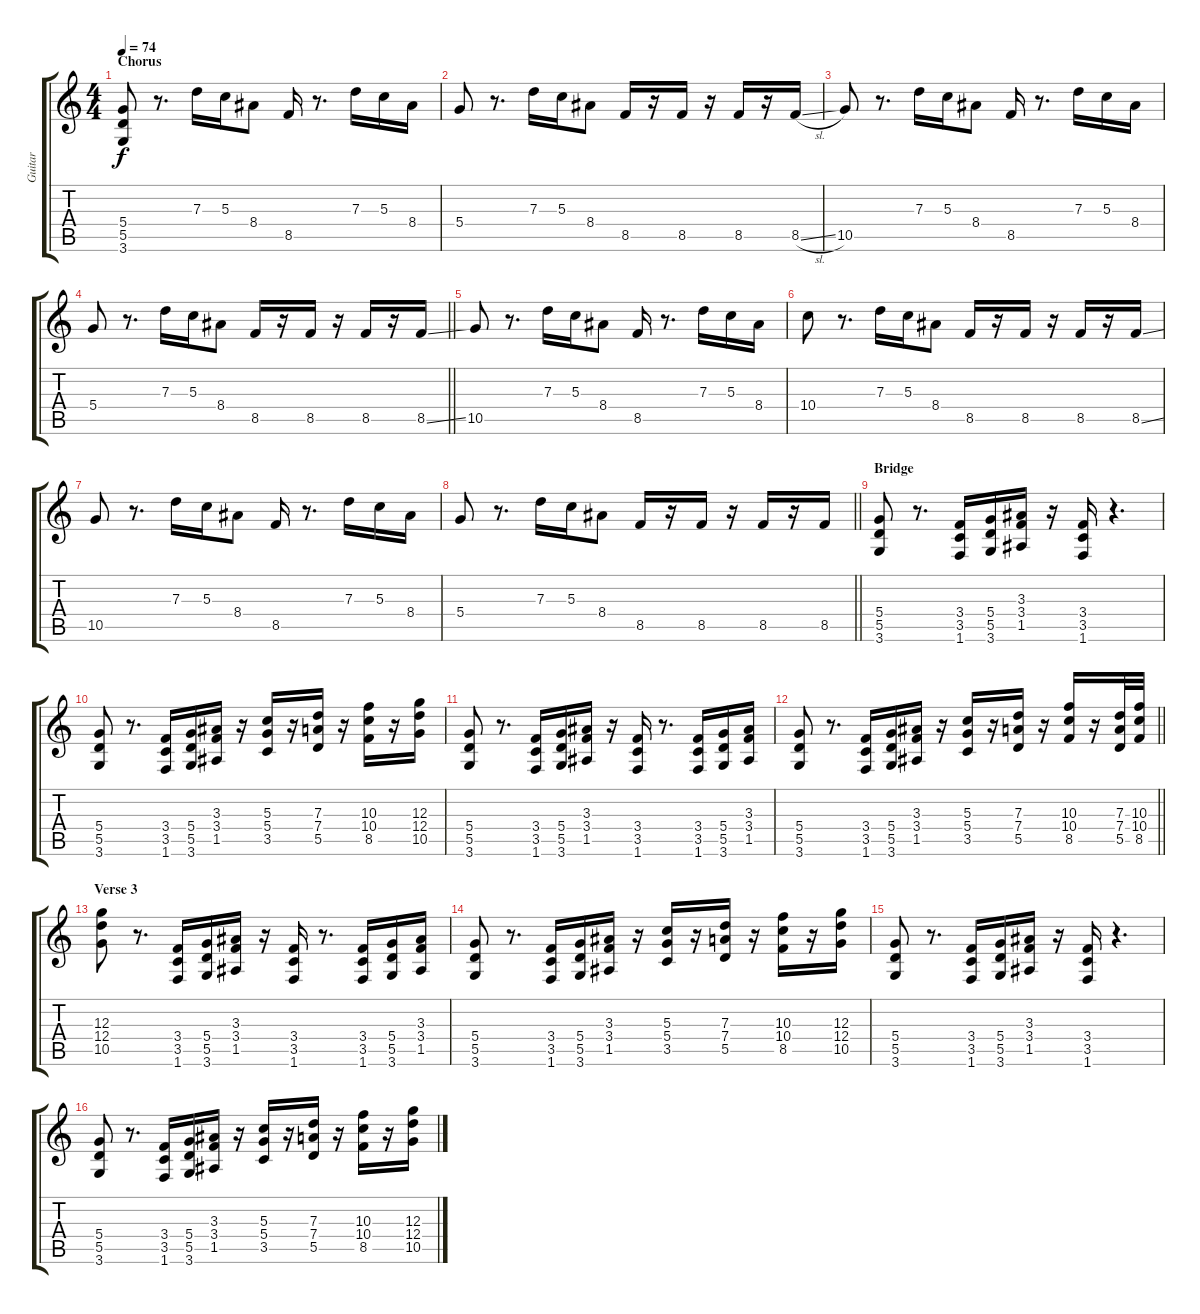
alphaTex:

\track ("Guitar" "Guitar") {instrument distortionguitar}
\staff {score tabs}
\tuning (E4 B3 G3 D3 A2 E2) {hide}
\ts (4 4)
\section ("" "Chorus")
\tempo 74
\clef g2
\ks c
(5.4 5.5 3.6).8{dy f} r.8{d} 7.3.16 5.3.16 8.4.8 8.5.16 r.8{d} 7.3.16 5.3.16 8.4.16 |
5.4.8 r.8{d} 7.3.16 5.3.16 8.4.8 8.5.16 r.16 8.5.16 r.16 8.5.16 r.16 8.5{sl}.16 |
10.5.8 r.8{d} 7.3.16 5.3.16 8.4.8 8.5.16 r.8{d} 7.3.16 5.3.16 8.4.16 |
\barLineRight lightlight
5.4.8 r.8{d} 7.3.16 5.3.16 8.4.8 8.5.16 r.16 8.5.16 r.16 8.5.16 r.16 8.5{ss}.16 |
10.5.8 r.8{d} 7.3.16 5.3.16 8.4.8 8.5.16 r.8{d} 7.3.16 5.3.16 8.4.16 |
10.4.8 r.8{d} 7.3.16 5.3.16 8.4.8 8.5.16 r.16 8.5.16 r.16 8.5.16 r.16 8.5{ss}.16 |
10.5.8 r.8{d} 7.3.16 5.3.16 8.4.8 8.5.16 r.8{d} 7.3.16 5.3.16 8.4.16 |
\barLineRight lightlight
5.4.8 r.8{d} 7.3.16 5.3.16 8.4.8 8.5.16 r.16 8.5.16 r.16 8.5.16 r.16 8.5.16 |
\section ("" "Bridge")
(5.4 5.5 3.6).8 r.8{d} (3.4 3.5 1.6).16 (5.4 5.5 3.6).16 (3.3 3.4 1.5).16 r.16 (3.4 3.5 1.6).16 r.4{d} |
(5.4 5.5 3.6).8 r.8{d} (3.4 3.5 1.6).16 (5.4 5.5 3.6).16 (3.3 3.4 1.5).16 r.16 (5.3 5.4 3.5).16 r.16 (7.3 7.4 5.5).16 r.16 (10.3 10.4 8.5).16 r.16 (12.3 12.4 10.5).16 |
(5.4 5.5 3.6).8 r.8{d} (3.4 3.5 1.6).16 (5.4 5.5 3.6).16 (3.3 3.4 1.5).16 r.16 (3.4 3.5 1.6).16 r.8{d} (3.4 3.5 1.6).16 (5.4 5.5 3.6).16 (3.3 3.4 1.5).16 |
\barLineRight lightlight
(5.4 5.5 3.6).8 r.8{d} (3.4 3.5 1.6).16 (5.4 5.5 3.6).16 (3.3 3.4 1.5).16 r.16 (5.3 5.4 3.5).16 r.16 (7.3 7.4 5.5).16 r.16 (10.3 10.4 8.5).16 r.16 (7.3 7.4 5.5).32 (10.3 10.4 8.5).32 |
\section ("" "Verse 3")
(12.3 12.4 10.5).8 r.8{d} (3.4 3.5 1.6).16 (5.4 5.5 3.6).16 (3.3 3.4 1.5).16 r.16 (3.4 3.5 1.6).16 r.8{d} (3.4 3.5 1.6).16 (5.4 5.5 3.6).16 (3.3 3.4 1.5).16 |
(5.4 5.5 3.6).8 r.8{d} (3.4 3.5 1.6).16 (5.4 5.5 3.6).16 (3.3 3.4 1.5).16 r.16 (5.3 5.4 3.5).16 r.16 (7.3 7.4 5.5).16 r.16 (10.3 10.4 8.5).16 r.16 (12.3 12.4 10.5).16 |
(5.4 5.5 3.6).8 r.8{d} (3.4 3.5 1.6).16 (5.4 5.5 3.6).16 (3.3 3.4 1.5).16 r.16 (3.4 3.5 1.6).16 r.4{d} |
(5.4 5.5 3.6).8 r.8{d} (3.4 3.5 1.6).16 (5.4 5.5 3.6).16 (3.3 3.4 1.5).16 r.16 (5.3 5.4 3.5).16 r.16 (7.3 7.4 5.5).16 r.16 (10.3 10.4 8.5).16 r.16 (12.3 12.4 10.5).16
